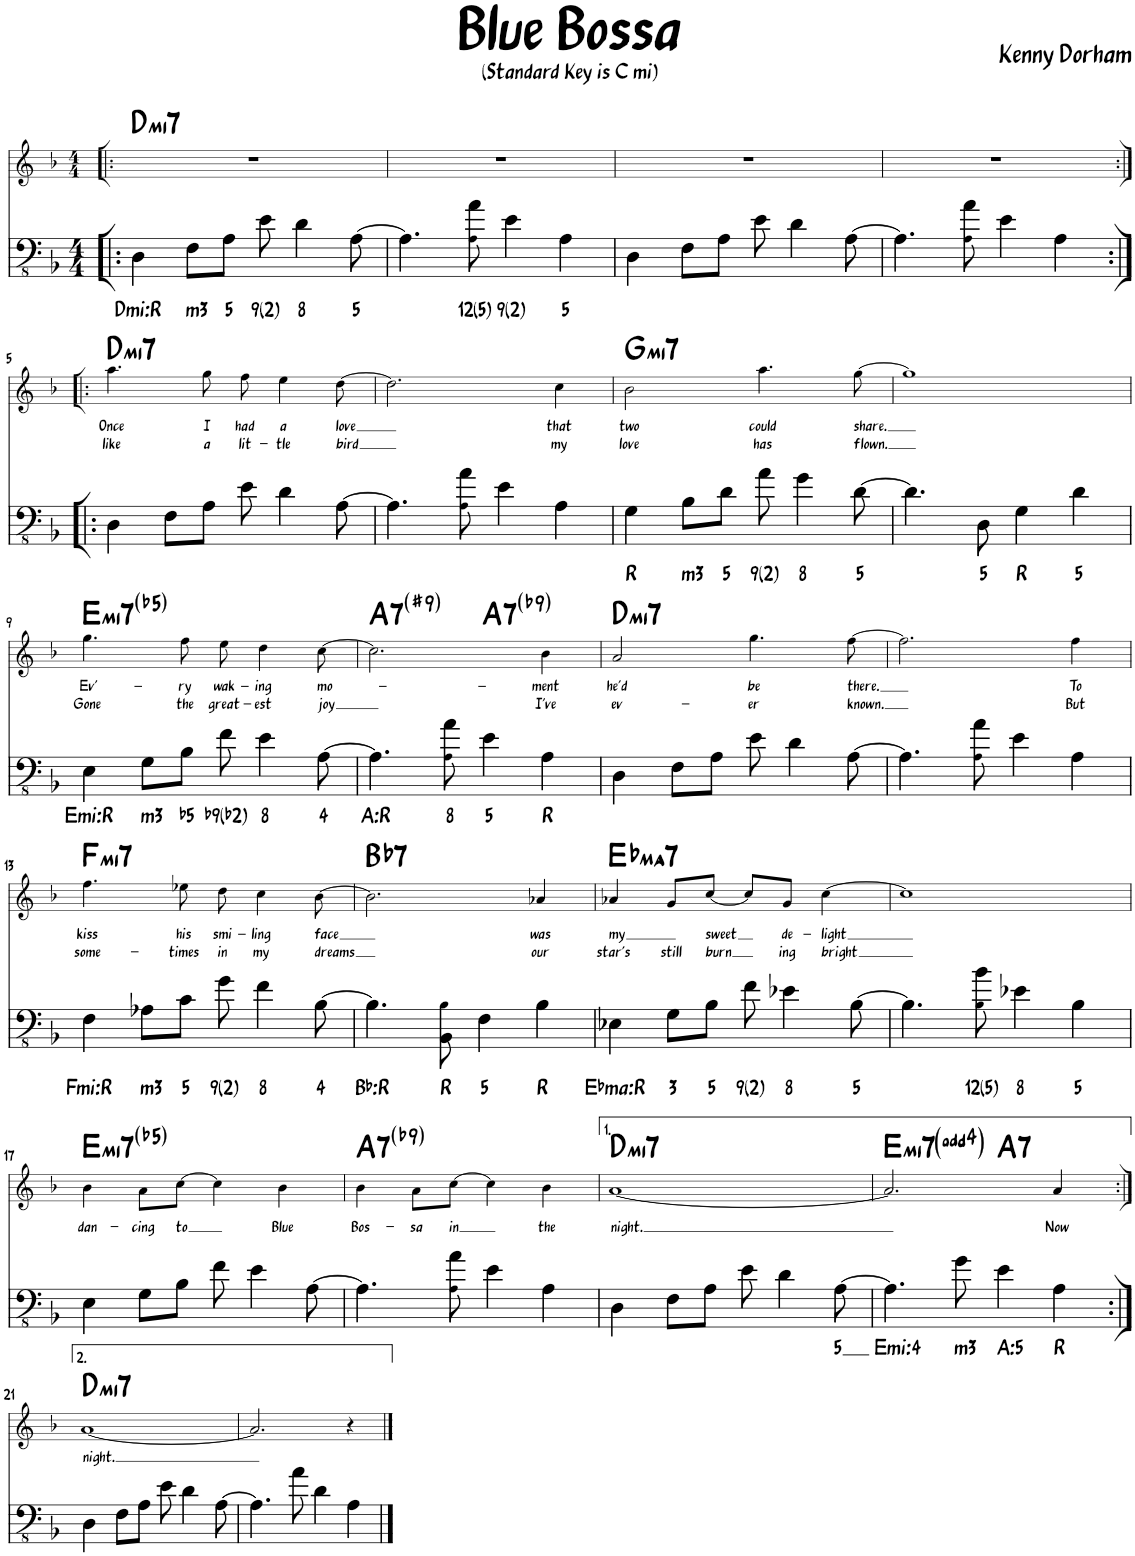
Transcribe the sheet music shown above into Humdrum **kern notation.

**kern	**text	**kern	**text	**text	**harte
*part2	*part2	*part1	*part1	*part1	*part1
*staff2	*staff2	*staff1	*staff1	*staff1	*
*I"Acoustic Bass	*	*I"Piano	*	*	*
*I'Ac b	*	*I'Pno	*	*	*
*	*	*stria5	*	*	*
*clefFv4	*	*clefG2	*	*	*
*k[b-]	*	*k[b-]	*	*	*
*M4/4	*	*M4/4	*	*	*
=1!|:	=1!|:	=1!|:	=1!|:	=1!|:	=1!|:
!	!LO:LY:b	!	!	!	!LO:H:kt=mi7
4DD\	Dmi:R	1r	.	.	D:min7
!	!LO:LY:b	!	!	!	!
8FF\L	m3	.	.	.	.
!	!LO:LY:b	!	!	!	!
8AA\J	5	.	.	.	.
!	!LO:LY:b	!	!	!	!
8E\	9(2)	.	.	.	.
!	!LO:LY:b	!	!	!	!
4D\	8	.	.	.	.
!	!LO:LY:b	!	!	!	!
[8AA\	5	.	.	.	.
=2	=2	=2	=2	=2	=2
4.AA\]	.	1r	.	.	.
!	!LO:LY:b	!	!	!	!
8AA!\ 8A\	12(5)	.	.	.	.
!	!LO:LY:b	!	!	!	!
4E\	9(2)	.	.	.	.
!	!LO:LY:b	!	!	!	!
4AA\	5	.	.	.	.
=3	=3	=3	=3	=3	=3
4DD\	.	1r	.	.	.
8FF\L	.	.	.	.	.
8AA\J	.	.	.	.	.
8E\	.	.	.	.	.
4D\	.	.	.	.	.
[8AA\	.	.	.	.	.
=4	=4	=4	=4	=4	=4
4.AA\]	.	1r	.	.	.
8AA!\ 8A\	.	.	.	.	.
4E\	.	.	.	.	.
4AA\	.	.	.	.	.
!!LO:LB:g=z
=5:|!|:	=5:|!|:	=5:|!|:	=5:|!|:	=5:|!|:	=5:|!|:
!	!	!	!LO:LY:b	!LO:LY:b	!LO:H:kt=mi7
4DD\	.	4.aa\	Once	like	D:min7
8FF\L	.	.	.	.	.
!	!	!	!LO:LY:b	!LO:LY:b	!
8AA\J	.	8gg\	I	a	.
!	!	!	!LO:LY:b	!LO:LY:b	!
8E\	.	8ff\	had	lit-	.
!	!	!	!LO:LY:b	!LO:LY:b	!
4D\	.	4ee\	a	-tle	.
!	!	!	!LO:LY:b	!LO:LY:b	!
[8AA\	.	[8dd\	love	bird	.
=6	=6	=6	=6	=6	=6
4.AA\]	.	2.dd\]	.	.	.
8AA!\ 8A\	.	.	.	.	.
4E\	.	.	.	.	.
!	!	!	!LO:LY:b	!LO:LY:b	!
4AA\	.	4cc\	that	my	.
=7	=7	=7	=7	=7	=7
!	!LO:LY:b	!	!LO:LY:b	!LO:LY:b	!LO:H:kt=mi7
4GG\	R	2b-\	two	love	G:min7
!	!LO:LY:b	!	!	!	!
8BB-\L	m3	.	.	.	.
!	!LO:LY:b	!	!	!	!
8D\J	5	.	.	.	.
!	!LO:LY:b	!	!LO:LY:b	!LO:LY:b	!
8A\	9(2)	4.aa\	could	has	.
!	!LO:LY:b	!	!	!	!
4G\	8	.	.	.	.
!	!LO:LY:b	!	!LO:LY:b	!LO:LY:b	!
[8D\	5	[8gg\	share.	flown.	.
=8	=8	=8	=8	=8	=8
4.D\]	.	1gg]	.	.	.
!	!LO:LY:b	!	!	!	!
8DD\	5	.	.	.	.
!	!LO:LY:b	!	!	!	!
4GG\	R	.	.	.	.
!	!LO:LY:b	!	!	!	!
4D\	5	.	.	.	.
!!LO:LB:g=z
=9	=9	=9	=9	=9	=9
!	!LO:LY:b	!	!LO:LY:b	!LO:LY:b	!LO:H:kt=mi7(b5)
4EE\	Emi:R	4.gg\	Ev'-	Gone	E:hdim7
!	!LO:LY:b	!	!	!	!
8GG\L	m3	.	.	.	.
!	!LO:LY:b	!	!LO:LY:b	!LO:LY:b	!
8BB-\J	♭5	8ff\	-ry	the	.
!	!LO:LY:b	!	!LO:LY:b	!LO:LY:b	!
8F\	♭9(♭2)	8ee\	wak-	great-	.
!	!LO:LY:b	!	!LO:LY:b	!LO:LY:b	!
4E\	8	4dd\	-ing	-est	.
!	!LO:LY:b	!	!LO:LY:b	!LO:LY:b	!
[8AA\	-4	[8cc\	-mo-	joy	.
=10	=10	=10	=10	=10	=10
!	!LO:LY:b	!	!	!	!LO:H:kt=7
*	*	*^	*	*	*
4.AA\]	A:R	2.cc\]	2ryy	.	.	A:7(#9)
!	!LO:LY:b	!	!	!	!	!
8AA!\ 8A\	8	.	.	.	.	.
!	!LO:LY:b	!	!	!	!	!LO:H:kt=7
4E\	5	.	2ryy	.	.	A:7(b9)
!	!LO:LY:b	!	!	!LO:LY:b	!LO:LY:b	!
4AA\	R	4b-\	.	-ment	I've	.
=11	=11	=11	=11	=11	=11	=11
!	!	!	!	!LO:LY:b	!LO:LY:b	!LO:H:kt=mi7
*	*	*v	*v	*	*	*
4DD\	.	2a/	he'd	ev-	D:min7
8FF\L	.	.	.	.	.
8AA\J	.	.	.	.	.
!	!	!	!LO:LY:b	!LO:LY:b	!
8E\	.	4.gg\	be	-er	.
4D\	.	.	.	.	.
!	!	!	!LO:LY:b	!LO:LY:b	!
[8AA\	.	[8ff\	there.	known.	.
=12	=12	=12	=12	=12	=12
4.AA\]	.	2.ff\]	.	.	.
8AA!\ 8A\	.	.	.	.	.
4E\	.	.	.	.	.
!	!	!	!LO:LY:b	!LO:LY:b	!
4AA\	.	4ff\	To	But	.
!!LO:LB:g=z
=13	=13	=13	=13	=13	=13
!	!LO:LY:b	!	!LO:LY:b	!LO:LY:b	!LO:H:kt=mi7
4FF\	Fmi:R	4.ff\	kiss	some-	F:min7
!	!LO:LY:b	!	!	!	!
8AA-X\L	m3	.	.	.	.
!	!LO:LY:b	!	!LO:LY:b	!LO:LY:b	!
8C\J	5	8ee-X\	his	-times	.
!	!LO:LY:b	!	!LO:LY:b	!LO:LY:b	!
8G\	9(2)	8dd\	smi-	in	.
!	!LO:LY:b	!	!LO:LY:b	!LO:LY:b	!
4F\	8	4cc\	-ling	my	.
!	!LO:LY:b	!	!LO:LY:b	!LO:LY:b	!
[8BB-\	-4	[8b-\	face	dreams	.
=14	=14	=14	=14	=14	=14
!	!LO:LY:b	!	!	!	!LO:H:kt=7
4.BB-\]	B♭:R	2.b-\]	.	.	Bb:7
!	!LO:LY:b	!	!	!	!
8BBB-\ 8BB-!\	R	.	.	.	.
!	!LO:LY:b	!	!	!	!
4FF\	5	.	.	.	.
!	!LO:LY:b	!	!LO:LY:b	!LO:LY:b	!
4BB-\	R	4a-X/	was	our	.
=15	=15	=15	=15	=15	=15
!	!LO:LY:b	!	!LO:LY:b	!LO:LY:b	!LO:H:kt=ma7
4EE-X\	E♭ma:R	4a-X/	my	star's	Eb:maj7
!	!LO:LY:b	!	!	!LO:LY:b	!
8GG\L	3	8g/L	.	still	.
!	!LO:LY:b	!	!LO:LY:b	!LO:LY:b	!
8BB-\J	5	[8cc/J	sweet	burn	.
!	!LO:LY:b	!	!	!	!
8F\	9(2)	8cc/L]	.	.	.
!	!LO:LY:b	!	!LO:LY:b	!LO:LY:b	!
4E-X\	8	8g/J	de-	ing	.
!	!	!	!LO:LY:b	!LO:LY:b	!
.	.	[4cc\	-light	bright	.
!	!LO:LY:b	!	!	!	!
[8BB-\	5	.	.	.	.
=16	=16	=16	=16	=16	=16
4.BB-\]	.	1cc]	.	.	.
!	!LO:LY:b	!	!	!	!
8BB-!\ 8B-\	12(5)	.	.	.	.
!	!LO:LY:b	!	!	!	!
4E-X\	8	.	.	.	.
!	!LO:LY:b	!	!	!	!
4BB-\	5	.	.	.	.
!!LO:LB:g=z
=17	=17	=17	=17	=17	=17
!	!	!	!LO:LY:b	!	!LO:H:kt=mi7(b5)
4EE\	.	4b-\	dan-	.	E:hdim7
!	!	!	!LO:LY:b	!	!
8GG\L	.	8a\L	-cing	.	.
!	!	!	!LO:LY:b	!	!
8BB-\J	.	[8cc\J	to	.	.
8F\	.	4cc\]	.	.	.
4E\	.	.	.	.	.
!	!	!	!LO:LY:b	!	!
.	.	4b-\	Blue	.	.
[8AA\	.	.	.	.	.
=18	=18	=18	=18	=18	=18
!	!	!	!LO:LY:b	!	!LO:H:kt=7
4.AA\]	.	4b-\	Bos-	.	A:7(b9)
!	!	!	!LO:LY:b	!	!
.	.	8a\L	-sa	.	.
!	!	!	!LO:LY:b	!	!
8AA!\ 8A\	.	[8cc\J	in	.	.
4E\	.	4cc\]	.	.	.
!	!	!	!LO:LY:b	!	!
4AA\	.	4b-\	the	.	.
=19	=19	=19	=19	=19	=19
!	!	!	!LO:LY:b	!	!LO:H:kt=mi7
4DD\	.	[1a	night.	.	D:min7
8FF\L	.	.	.	.	.
8AA\J	.	.	.	.	.
8E\	.	.	.	.	.
4D\	.	.	.	.	.
!	!LO:LY:b	!	!	!	!
[8AA\	5	.	.	.	.
=20	=20	=20	=20	=20	=20
!	!LO:LY:b	!	!	!	!LO:H:kt=mi7
*	*	*^	*	*	*
4.AA\]	Emi:4	2.a/]	2ryy	.	.	E:min7(4)
!	!LO:LY:b	!	!	!	!	!
8G\	m3	.	.	.	.	.
!	!LO:LY:b	!	!	!	!	!LO:H:kt=7
4E\	A:5	.	2ryy	.	.	A:7
!	!LO:LY:b	!	!	!LO:LY:b	!	!
4AA\	R	4a/	.	Now	.	.
!!LO:LB:g=z
=21:|!	=21:|!	=21:|!	=21:|!	=21:|!	=21:|!	=21:|!
!	!	!	!	!LO:LY:b	!	!LO:H:kt=mi7
*	*	*v	*v	*	*	*
4DD\	.	[1a	night.	.	D:min7
8FF\L	.	.	.	.	.
8AA\J	.	.	.	.	.
8E\	.	.	.	.	.
4D\	.	.	.	.	.
[8AA\	.	.	.	.	.
=22	=22	=22	=22	=22	=22
4.AA\]	.	2.a/]	.	.	.
8A\	.	.	.	.	.
4D\	.	.	.	.	.
4AA\	.	4r	.	.	.
==	==	==	==	==	==
*-	*-	*-	*-	*-	*-
